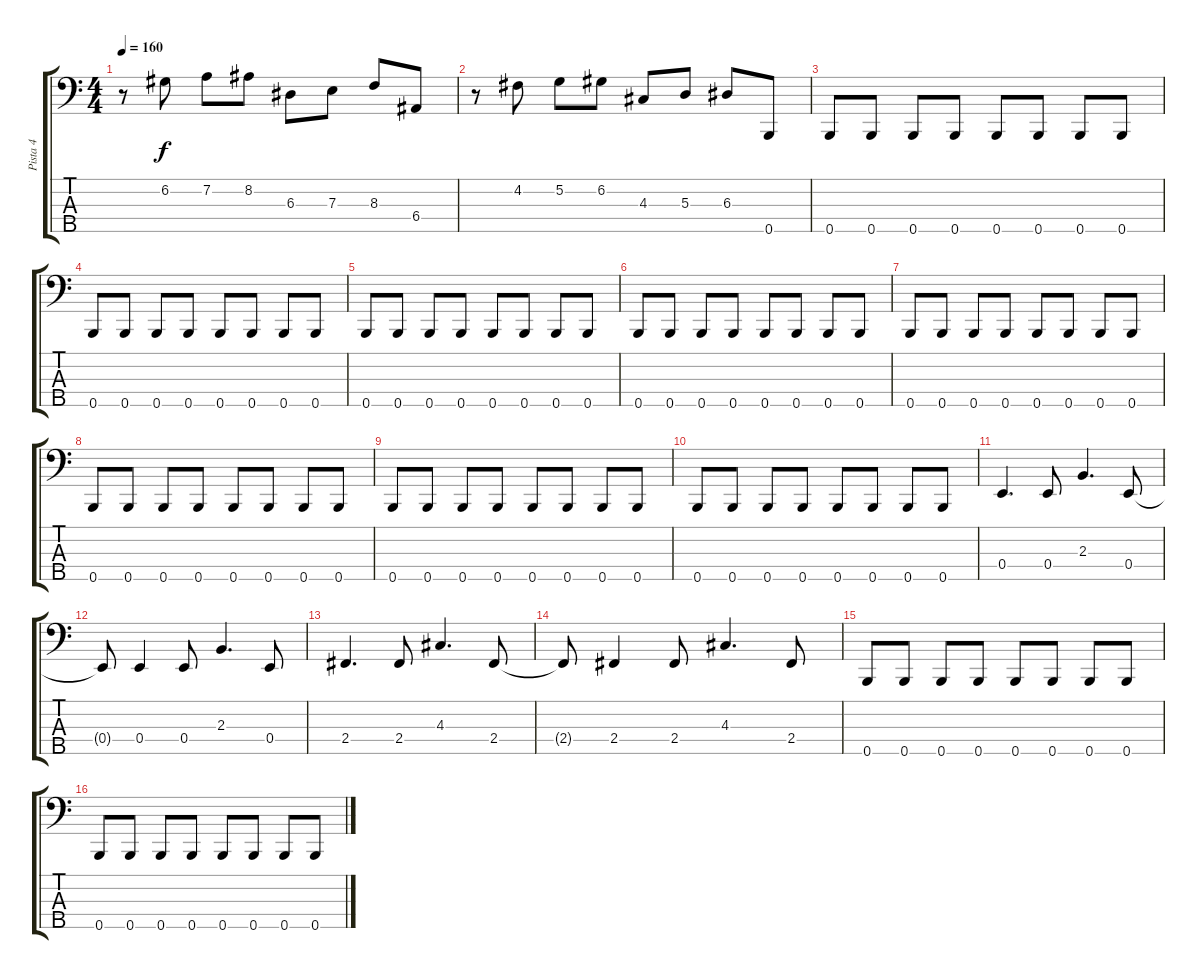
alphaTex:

\track ("Pista 4" "Pista 4") {instrument electricbassfinger}
\staff {score tabs}
\tuning (G2 D2 A1 E1 B0) {hide}
\ts (4 4)
\tempo 160
\clef f4
\ks c
r.8{dy f} 6.2.8 7.2.8 8.2.8 6.3.8 7.3.8 8.3.8 6.4.8 |
r.8 4.2.8 5.2.8 6.2.8 4.3.8 5.3.8 6.3.8 0.5.8 |
0.5.8 0.5.8 0.5.8 0.5.8 0.5.8 0.5.8 0.5.8 0.5.8 |
0.5.8 0.5.8 0.5.8 0.5.8 0.5.8 0.5.8 0.5.8 0.5.8 |
0.5.8 0.5.8 0.5.8 0.5.8 0.5.8 0.5.8 0.5.8 0.5.8 |
0.5.8 0.5.8 0.5.8 0.5.8 0.5.8 0.5.8 0.5.8 0.5.8 |
0.5.8 0.5.8 0.5.8 0.5.8 0.5.8 0.5.8 0.5.8 0.5.8 |
0.5.8 0.5.8 0.5.8 0.5.8 0.5.8 0.5.8 0.5.8 0.5.8 |
0.5.8 0.5.8 0.5.8 0.5.8 0.5.8 0.5.8 0.5.8 0.5.8 |
0.5.8 0.5.8 0.5.8 0.5.8 0.5.8 0.5.8 0.5.8 0.5.8 |
0.4.4{d} 0.4.8 2.3.4{d} 0.4.8 |
0.4{t}.8 0.4.4 0.4.8 2.3.4{d} 0.4.8 |
2.4.4{d} 2.4.8 4.3.4{d} 2.4.8 |
2.4{t}.8 2.4.4 2.4.8 4.3.4{d} 2.4.8 |
0.5.8 0.5.8 0.5.8 0.5.8 0.5.8 0.5.8 0.5.8 0.5.8 |
0.5.8 0.5.8 0.5.8 0.5.8 0.5.8 0.5.8 0.5.8 0.5.8
